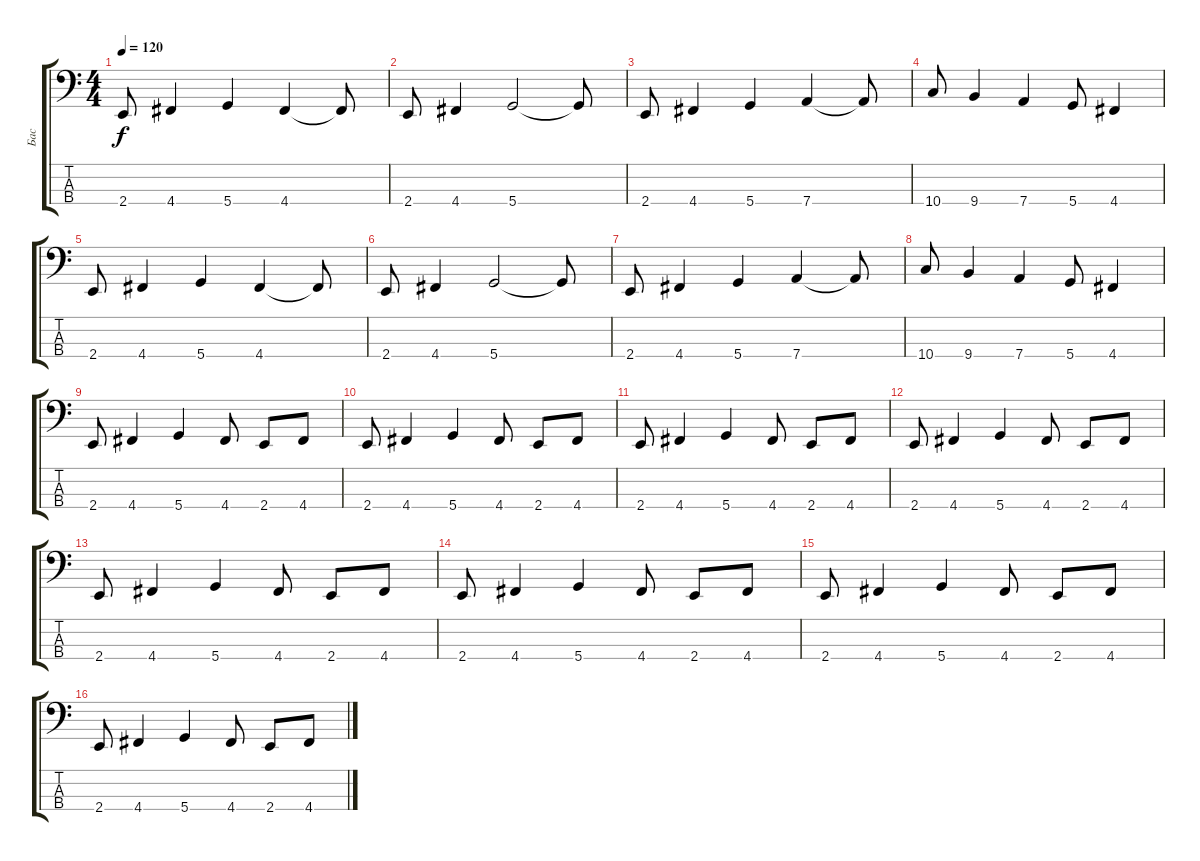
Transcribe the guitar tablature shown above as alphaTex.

\track ("Бас" "Бас") {instrument electricbasspick}
\staff {score tabs}
\tuning (G2 D2 A1 D1) {hide}
\ts (4 4)
\tempo 120
\clef f4
\ks c
2.4.8{dy f} 4.4.4 5.4.4 4.4.4 4.4{t}.8 |
2.4.8 4.4.4 5.4.2 5.4{t}.8 |
2.4.8 4.4.4 5.4.4 7.4.4 7.4{t}.8 |
10.4.8 9.4.4 7.4.4 5.4.8 4.4.4 |
2.4.8 4.4.4 5.4.4 4.4.4 4.4{t}.8 |
2.4.8 4.4.4 5.4.2 5.4{t}.8 |
2.4.8 4.4.4 5.4.4 7.4.4 7.4{t}.8 |
10.4.8 9.4.4 7.4.4 5.4.8 4.4.4 |
2.4.8 4.4.4 5.4.4 4.4.8 2.4.8 4.4.8 |
2.4.8 4.4.4 5.4.4 4.4.8 2.4.8 4.4.8 |
2.4.8 4.4.4 5.4.4 4.4.8 2.4.8 4.4.8 |
2.4.8 4.4.4 5.4.4 4.4.8 2.4.8 4.4.8 |
2.4.8 4.4.4 5.4.4 4.4.8 2.4.8 4.4.8 |
2.4.8 4.4.4 5.4.4 4.4.8 2.4.8 4.4.8 |
2.4.8 4.4.4 5.4.4 4.4.8 2.4.8 4.4.8 |
2.4.8 4.4.4 5.4.4 4.4.8 2.4.8 4.4.8
